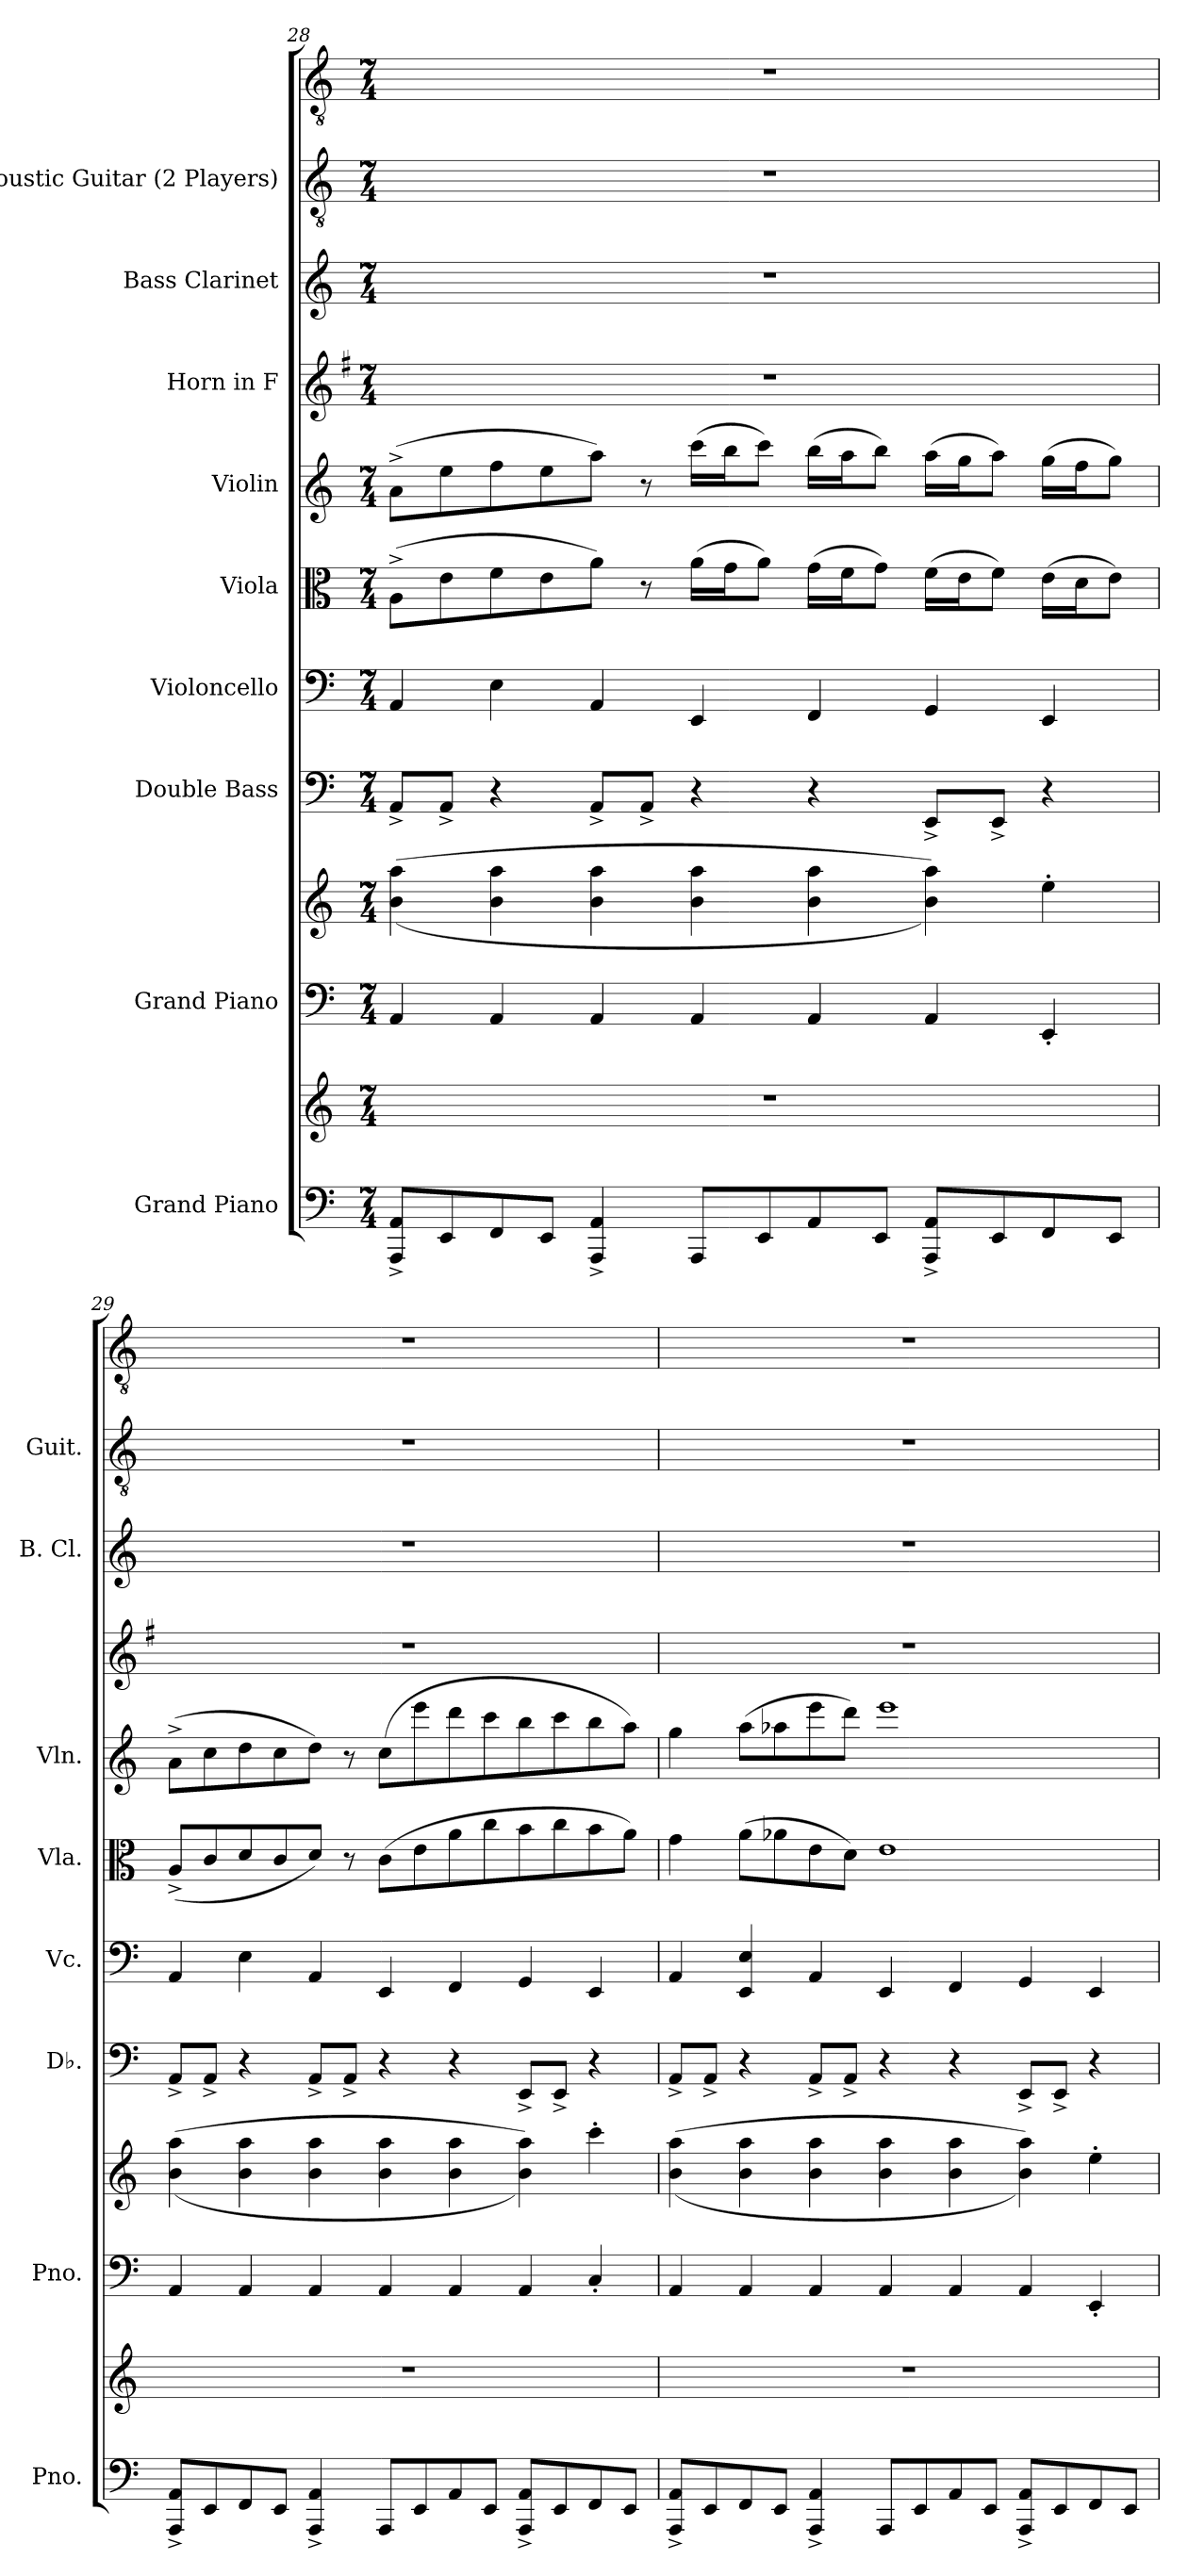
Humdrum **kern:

**kern	**kern	**kern	**kern	**kern	**kern	**kern	**kern	**kern	**kern	**kern	**kern
*part9	*part9	*part8	*part8	*part7	*part6	*part5	*part4	*part3	*part2	*part1	*part1
*staff12	*staff11	*staff10	*staff9	*staff8	*staff7	*staff6	*staff5	*staff4	*staff3	*staff2	*staff1
*I"Grand Piano	*	*I"Grand Piano	*	*I"Double Bass	*I"Violoncello	*I"Viola	*I"Violin	*I"Horn in F	*I"Bass Clarinet	*I"Acoustic Guitar (2 Players)	*
*I'Pno.	*	*I'Pno.	*	*I'Db.	*I'Vc.	*I'Vla.	*I'Vln.	*	*I'B. Cl.	*I'Guit.	*
!!LO:PB:g=z
*clefF4	*clefG2	*clefF4	*clefG2	*clefF4	*clefF4	*clefC3	*clefG2	*clefG2	*clefG2	*clefGv2	*clefGv2
*	*	*	*	*ITrd7c12	*	*	*	*ITrd4c7	*ITrd8c14	*	*
*k[]	*k[]	*k[]	*k[]	*k[]	*k[]	*k[]	*k[]	*k[]	*k[]	*k[]	*k[]
*M7/4	*M7/4	*M7/4	*M7/4	*M7/4	*M7/4	*M7/4	*M7/4	*M7/4	*M7/4	*M7/4	*M7/4
=28	=28	=28	=28	=28	=28	=28	=28	=28	=28	=28	=28
8AAA/^ 8AA/^L	1..r	4AA/	((4b\ 4aa\	8AAA^/L	4AA/	(8A^\L	(8a^\L	1..r	1..r	1..r	1..r
8EE/	.	.	.	8AAA^/J	.	8e\	8ee\	.	.	.	.
8FF/	.	4AA/	4b\ 4aa\	4r	4E\	8f\	8ff\	.	.	.	.
8EE/J	.	.	.	.	.	8e\	8ee\	.	.	.	.
4AAA/^ 4AA/^	.	4AA/	4b\ 4aa\	8AAA^/L	4AA/	8a\J)	8aa\J)	.	.	.	.
.	.	.	.	8AAA^/J	.	8r	8r	.	.	.	.
8AAA/L	.	4AA/	4b\ 4aa\	4r	4EE/	(16a\LL	(16ccc\LL	.	.	.	.
.	.	.	.	.	.	16g\J	16bb\J	.	.	.	.
8EE/	.	.	.	.	.	8a\J)	8ccc\J)	.	.	.	.
8AA/	.	4AA/	4b\ 4aa\	4r	4FF/	(16g\LL	(16bb\LL	.	.	.	.
.	.	.	.	.	.	16f\J	16aa\J	.	.	.	.
8EE/J	.	.	.	.	.	8g\J)	8bb\J)	.	.	.	.
8AAA/^ 8AA/^L	.	4AA/	4b\ 4aa\))	8EEE^/L	4GG/	(16f\LL	(16aa\LL	.	.	.	.
.	.	.	.	.	.	16e\J	16gg\J	.	.	.	.
8EE/	.	.	.	8EEE^/J	.	8f\J)	8aa\J)	.	.	.	.
8FF/	.	4EE'/	4ee'\	4r	4EE/	(16e\LL	(16gg\LL	.	.	.	.
.	.	.	.	.	.	16d\J	16ff\J	.	.	.	.
8EE/J	.	.	.	.	.	8e\J)	8gg\J)	.	.	.	.
=29	=29	=29	=29	=29	=29	=29	=29	=29	=29	=29	=29
8AAA/^ 8AA/^L	1..r	4AA/	((4b\ 4aa\	8AAA^/L	4AA/	(8A^/L	(8a^\L	1..r	1..r	1..r	1..r
8EE/	.	.	.	8AAA^/J	.	8c/	8cc\	.	.	.	.
8FF/	.	4AA/	4b\ 4aa\	4r	4E\	8d/	8dd\	.	.	.	.
8EE/J	.	.	.	.	.	8c/	8cc\	.	.	.	.
4AAA/^ 4AA/^	.	4AA/	4b\ 4aa\	8AAA^/L	4AA/	8d/J)	8dd\J)	.	.	.	.
.	.	.	.	8AAA^/J	.	8r	8r	.	.	.	.
8AAA/L	.	4AA/	4b\ 4aa\	4r	4EE/	(8c\L	(8cc\L	.	.	.	.
8EE/	.	.	.	.	.	8e\	8eee\	.	.	.	.
8AA/	.	4AA/	4b\ 4aa\	4r	4FF/	8a\	8ddd\	.	.	.	.
8EE/J	.	.	.	.	.	8cc\	8ccc\	.	.	.	.
8AAA/^ 8AA/^L	.	4AA/	4b\ 4aa\))	8EEE^/L	4GG/	8b\	8bb\	.	.	.	.
8EE/	.	.	.	8EEE^/J	.	8cc\	8ccc\	.	.	.	.
8FF/	.	4C'/	4ccc'\	4r	4EE/	8b\	8bb\	.	.	.	.
8EE/J	.	.	.	.	.	8a\J)	8aa\J)	.	.	.	.
!!LO:PB:g=z
=30	=30	=30	=30	=30	=30	=30	=30	=30	=30	=30	=30
8AAA/^ 8AA/^L	1..r	4AA/	((4b\ 4aa\	8AAA^/L	4AA/	4g\	4gg\	1..r	1..r	1..r	1..r
8EE/	.	.	.	8AAA^/J	.	.	.	.	.	.	.
8FF/	.	4AA/	4b\ 4aa\	4r	4EE/ 4E/	(8a\L	(8aa\L	.	.	.	.
8EE/J	.	.	.	.	.	8a-X\	8aa-X\	.	.	.	.
4AAA/^ 4AA/^	.	4AA/	4b\ 4aa\	8AAA^/L	4AA/	8e\	8eee\	.	.	.	.
.	.	.	.	8AAA^/J	.	8d\J)	8ddd\J)	.	.	.	.
8AAA/L	.	4AA/	4b\ 4aa\	4r	4EE/	1e	1eee	.	.	.	.
8EE/	.	.	.	.	.	.	.	.	.	.	.
8AA/	.	4AA/	4b\ 4aa\	4r	4FF/	.	.	.	.	.	.
8EE/J	.	.	.	.	.	.	.	.	.	.	.
8AAA/^ 8AA/^L	.	4AA/	4b\ 4aa\))	8EEE^/L	4GG/	.	.	.	.	.	.
8EE/	.	.	.	8EEE^/J	.	.	.	.	.	.	.
8FF/	.	4EE'/	4ee'\	4r	4EE/	.	.	.	.	.	.
8EE/J	.	.	.	.	.	.	.	.	.	.	.
=	=	=	=	=	=	=	=	=	=	=	=
*-	*-	*-	*-	*-	*-	*-	*-	*-	*-	*-	*-
